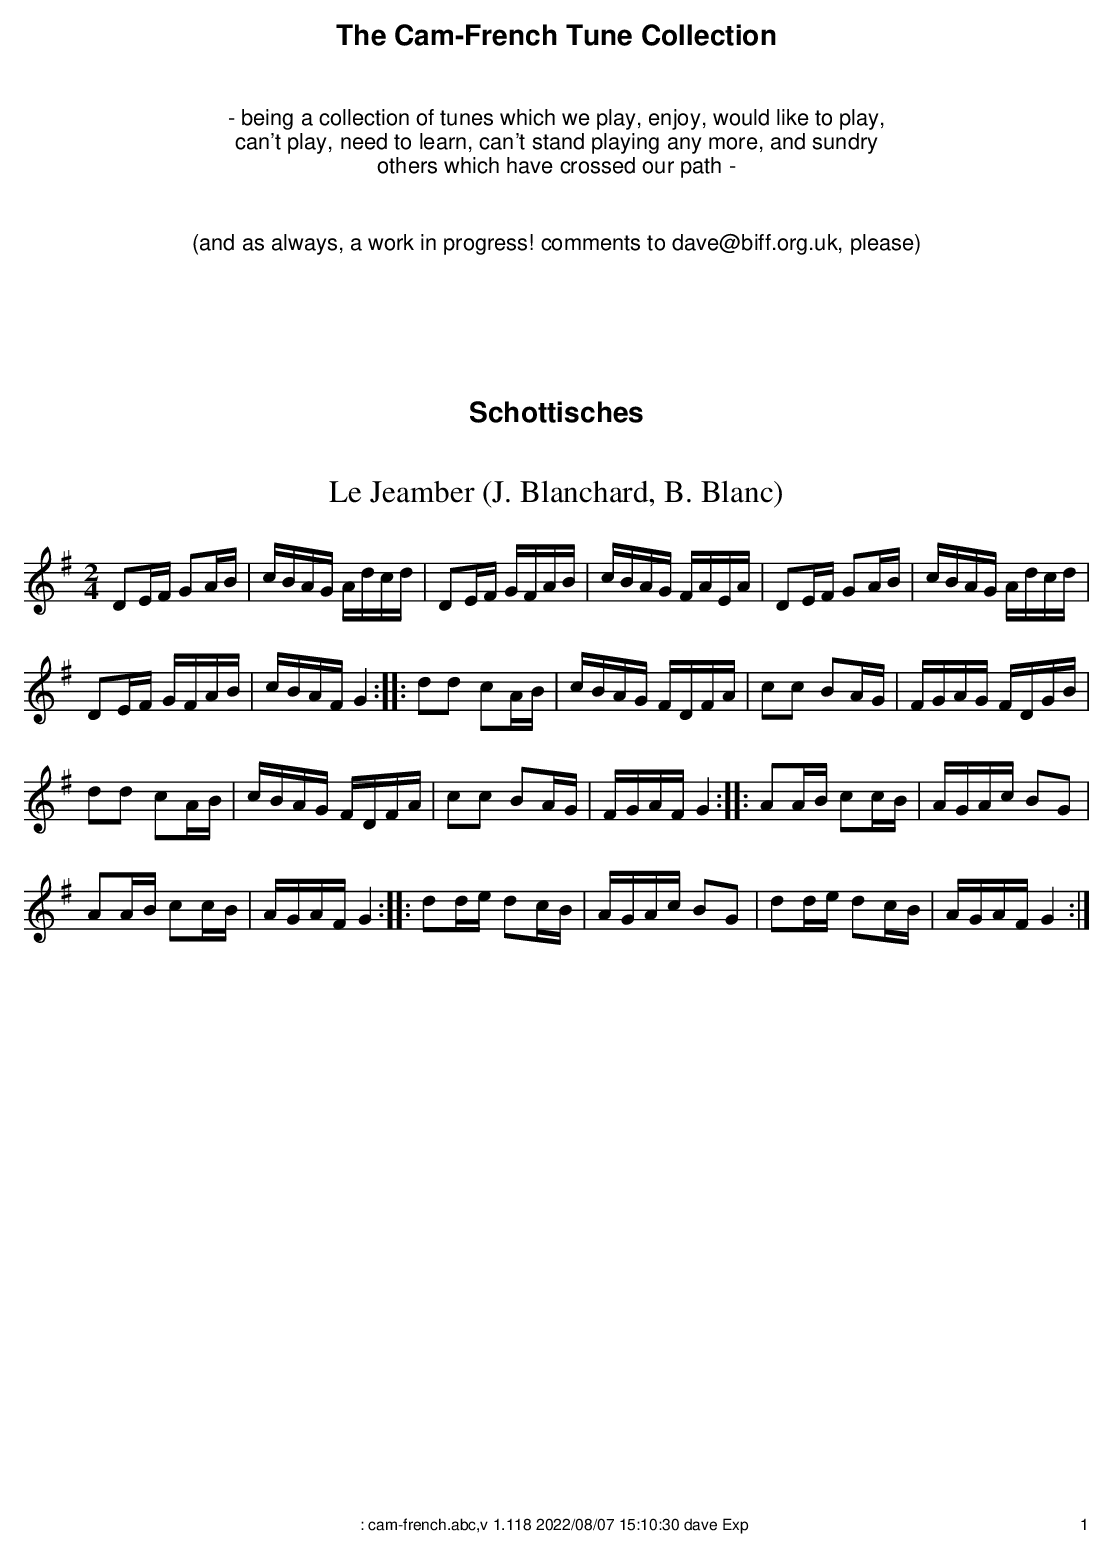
X:1
T:Le Jeamber (J. Blanchard, B. Blanc)
M:2/4
L:1/16
K:G
D2EF G2AB|cBAG Adcd|D2EF GFAB|cBAG FAEA|D2EF G2AB|cBAG Adcd|
D2EF GFAB|cBAF G4:| |:d2d2 c2AB|cBAG FDFA|c2c2 B2AG|FGAG FDGB|
d2d2 c2AB|cBAG FDFA|c2c2 B2AG|FGAF G4:| |:A2AB c2cB|AGAc B2G2|
A2AB c2cB|AGAF G4:| |:d2de d2cB|AGAc B2G2|d2de d2cB|AGAF G4:|
